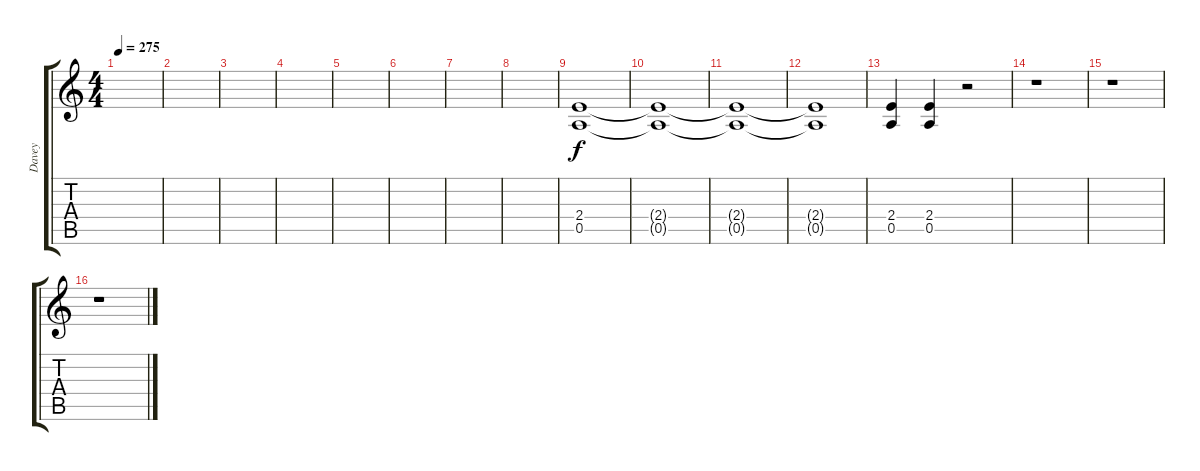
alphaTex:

\track ("Davey" "Davey") {instrument distortionguitar}
\staff {score tabs}
\tuning (E4 B3 G3 D3 A2 E2) {hide}
\ts (4 4)
\tempo 275
\tempo 272
\tempo 275
\clef g2
\ks c
|
|
|
|
|
|
|
|
(2.4 0.5).1 |
(2.4{t} 0.5{t}).1 |
(2.4{t} 0.5{t}).1 |
(2.4{t} 0.5{t}).1 |
(2.4 0.5).4 (2.4 0.5).4 r.2 |
r.1 |
r.1 |
r.1
